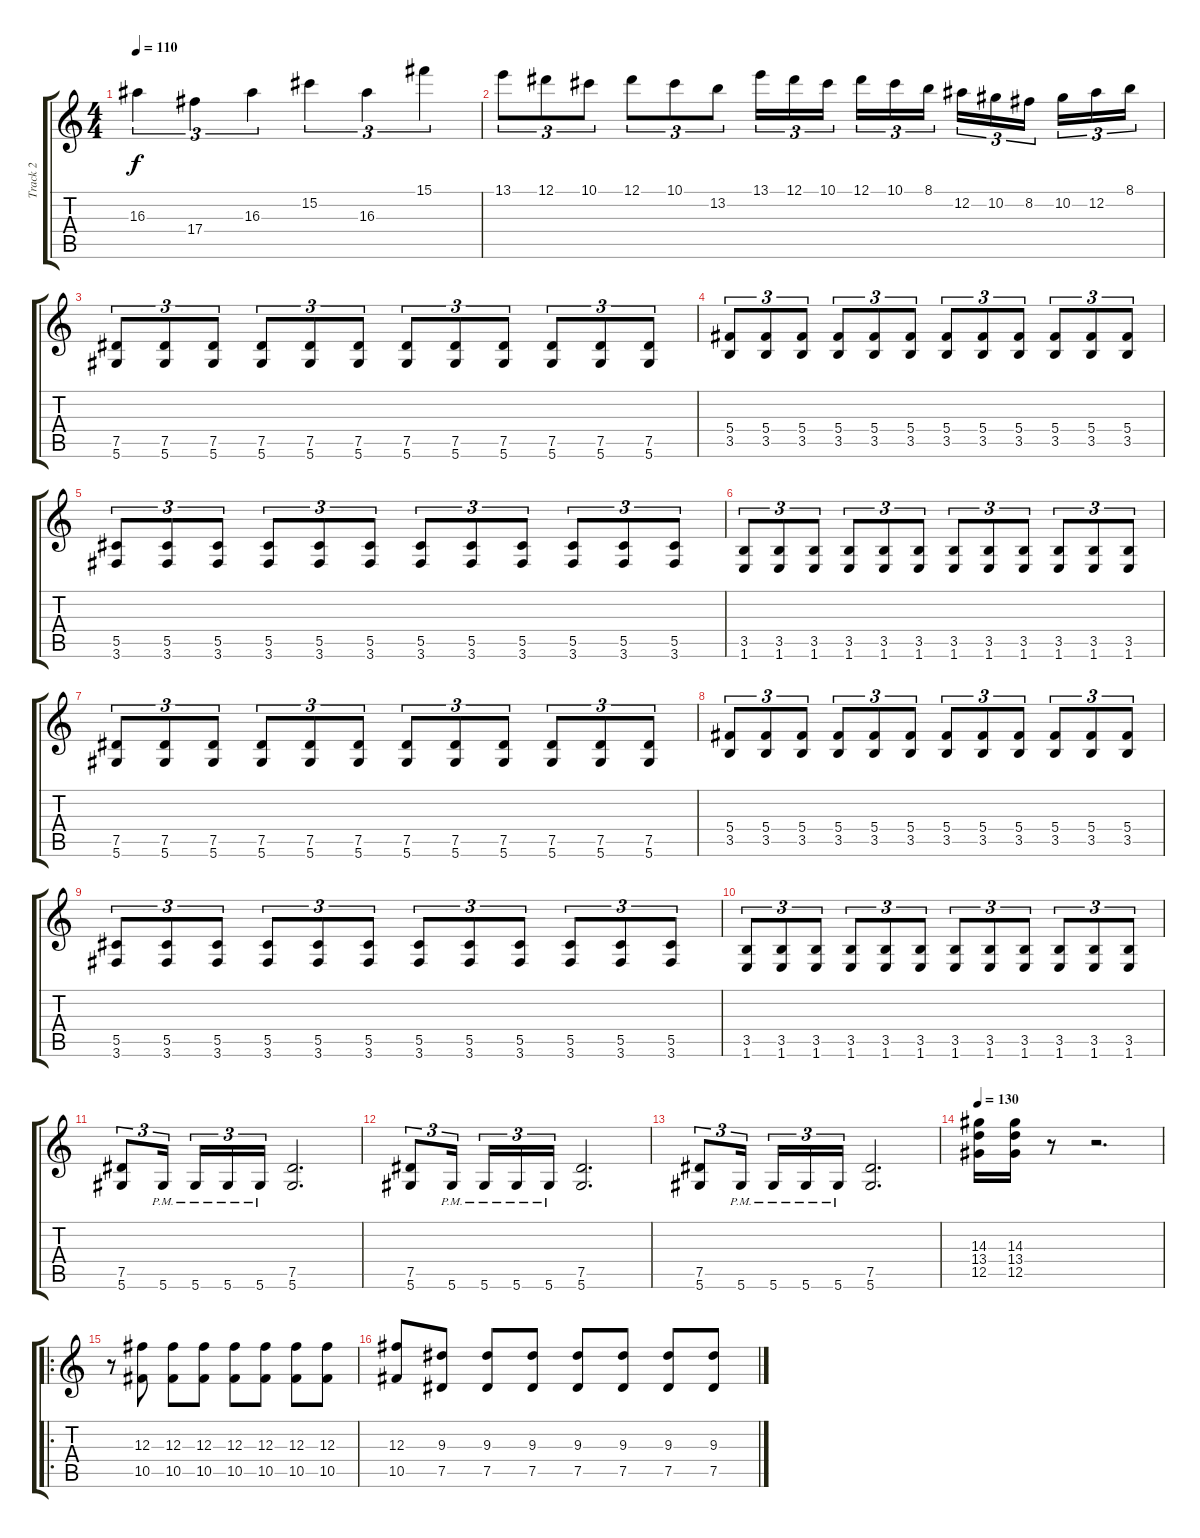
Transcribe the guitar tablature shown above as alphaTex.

\track ("Track 2" "Track 2") {instrument distortionguitar}
\staff {score tabs}
\tuning (Eb4 Bb3 Gb3 Db3 Ab2 Eb2) {hide}
\ts (4 4)
\tempo 110
\clef g2
\ks c
16.3.4{tu (3 2) dy f} 17.4.4{tu (3 2)} 16.3.4{tu (3 2)} 15.2.4{tu (3 2)} 16.3.4{tu (3 2)} 15.1.4{tu (3 2)} |
13.1.8{tu (3 2)} 12.1.8{tu (3 2)} 10.1.8{tu (3 2)} 12.1.8{tu (3 2)} 10.1.8{tu (3 2)} 13.2.8{tu (3 2)} 13.1.16{tu (3 2)} 12.1.16{tu (3 2)} 10.1.16{tu (3 2) beam splitsecondary} 12.1.16{tu (3 2)} 10.1.16{tu (3 2)} 8.1.16{tu (3 2)} 12.2.16{tu (3 2)} 10.2.16{tu (3 2)} 8.2.16{tu (3 2) beam splitsecondary} 10.2.16{tu (3 2)} 12.2.16{tu (3 2)} 8.1.16{tu (3 2)} |
(7.5 5.6).8{tu (3 2)} (7.5 5.6).8{tu (3 2)} (7.5 5.6).8{tu (3 2)} (7.5 5.6).8{tu (3 2)} (7.5 5.6).8{tu (3 2)} (7.5 5.6).8{tu (3 2)} (7.5 5.6).8{tu (3 2)} (7.5 5.6).8{tu (3 2)} (7.5 5.6).8{tu (3 2)} (7.5 5.6).8{tu (3 2)} (7.5 5.6).8{tu (3 2)} (7.5 5.6).8{tu (3 2)} |
(5.4 3.5).8{tu (3 2)} (5.4 3.5).8{tu (3 2)} (5.4 3.5).8{tu (3 2)} (5.4 3.5).8{tu (3 2)} (5.4 3.5).8{tu (3 2)} (5.4 3.5).8{tu (3 2)} (5.4 3.5).8{tu (3 2)} (5.4 3.5).8{tu (3 2)} (5.4 3.5).8{tu (3 2)} (5.4 3.5).8{tu (3 2)} (5.4 3.5).8{tu (3 2)} (5.4 3.5).8{tu (3 2)} |
(5.5 3.6).8{tu (3 2)} (5.5 3.6).8{tu (3 2)} (5.5 3.6).8{tu (3 2)} (5.5 3.6).8{tu (3 2)} (5.5 3.6).8{tu (3 2)} (5.5 3.6).8{tu (3 2)} (5.5 3.6).8{tu (3 2)} (5.5 3.6).8{tu (3 2)} (5.5 3.6).8{tu (3 2)} (5.5 3.6).8{tu (3 2)} (5.5 3.6).8{tu (3 2)} (5.5 3.6).8{tu (3 2)} |
(3.5 1.6).8{tu (3 2)} (3.5 1.6).8{tu (3 2)} (3.5 1.6).8{tu (3 2)} (3.5 1.6).8{tu (3 2)} (3.5 1.6).8{tu (3 2)} (3.5 1.6).8{tu (3 2)} (3.5 1.6).8{tu (3 2)} (3.5 1.6).8{tu (3 2)} (3.5 1.6).8{tu (3 2)} (3.5 1.6).8{tu (3 2)} (3.5 1.6).8{tu (3 2)} (3.5 1.6).8{tu (3 2)} |
(7.5 5.6).8{tu (3 2)} (7.5 5.6).8{tu (3 2)} (7.5 5.6).8{tu (3 2)} (7.5 5.6).8{tu (3 2)} (7.5 5.6).8{tu (3 2)} (7.5 5.6).8{tu (3 2)} (7.5 5.6).8{tu (3 2)} (7.5 5.6).8{tu (3 2)} (7.5 5.6).8{tu (3 2)} (7.5 5.6).8{tu (3 2)} (7.5 5.6).8{tu (3 2)} (7.5 5.6).8{tu (3 2)} |
(5.4 3.5).8{tu (3 2)} (5.4 3.5).8{tu (3 2)} (5.4 3.5).8{tu (3 2)} (5.4 3.5).8{tu (3 2)} (5.4 3.5).8{tu (3 2)} (5.4 3.5).8{tu (3 2)} (5.4 3.5).8{tu (3 2)} (5.4 3.5).8{tu (3 2)} (5.4 3.5).8{tu (3 2)} (5.4 3.5).8{tu (3 2)} (5.4 3.5).8{tu (3 2)} (5.4 3.5).8{tu (3 2)} |
(5.5 3.6).8{tu (3 2)} (5.5 3.6).8{tu (3 2)} (5.5 3.6).8{tu (3 2)} (5.5 3.6).8{tu (3 2)} (5.5 3.6).8{tu (3 2)} (5.5 3.6).8{tu (3 2)} (5.5 3.6).8{tu (3 2)} (5.5 3.6).8{tu (3 2)} (5.5 3.6).8{tu (3 2)} (5.5 3.6).8{tu (3 2)} (5.5 3.6).8{tu (3 2)} (5.5 3.6).8{tu (3 2)} |
(3.5 1.6).8{tu (3 2)} (3.5 1.6).8{tu (3 2)} (3.5 1.6).8{tu (3 2)} (3.5 1.6).8{tu (3 2)} (3.5 1.6).8{tu (3 2)} (3.5 1.6).8{tu (3 2)} (3.5 1.6).8{tu (3 2)} (3.5 1.6).8{tu (3 2)} (3.5 1.6).8{tu (3 2)} (3.5 1.6).8{tu (3 2)} (3.5 1.6).8{tu (3 2)} (3.5 1.6).8{tu (3 2)} |
(7.5 5.6).8{tu (3 2)} 5.6{pm}.16{tu (3 2) beam splitsecondary} 5.6{pm}.16{tu (3 2)} 5.6{pm}.16{tu (3 2)} 5.6{pm}.16{tu (3 2)} (7.5 5.6).2{d} |
(7.5 5.6).8{tu (3 2)} 5.6{pm}.16{tu (3 2) beam splitsecondary} 5.6{pm}.16{tu (3 2)} 5.6{pm}.16{tu (3 2)} 5.6{pm}.16{tu (3 2)} (7.5 5.6).2{d} |
(7.5 5.6).8{tu (3 2)} 5.6{pm}.16{tu (3 2) beam splitsecondary} 5.6{pm}.16{tu (3 2)} 5.6{pm}.16{tu (3 2)} 5.6{pm}.16{tu (3 2)} (7.5 5.6).2{d} |
\tempo 130
(14.3 13.4 12.5).16 (14.3 13.4 12.5).16 r.8 r.2{d} |
\ro
r.8 (12.3 10.5).8 (12.3 10.5).8 (12.3 10.5).8 (12.3 10.5).8 (12.3 10.5).8 (12.3 10.5).8 (12.3 10.5).8 |
(12.3 10.5).8 (9.3 7.5).8 (9.3 7.5).8 (9.3 7.5).8 (9.3 7.5).8 (9.3 7.5).8 (9.3 7.5).8 (9.3 7.5).8
